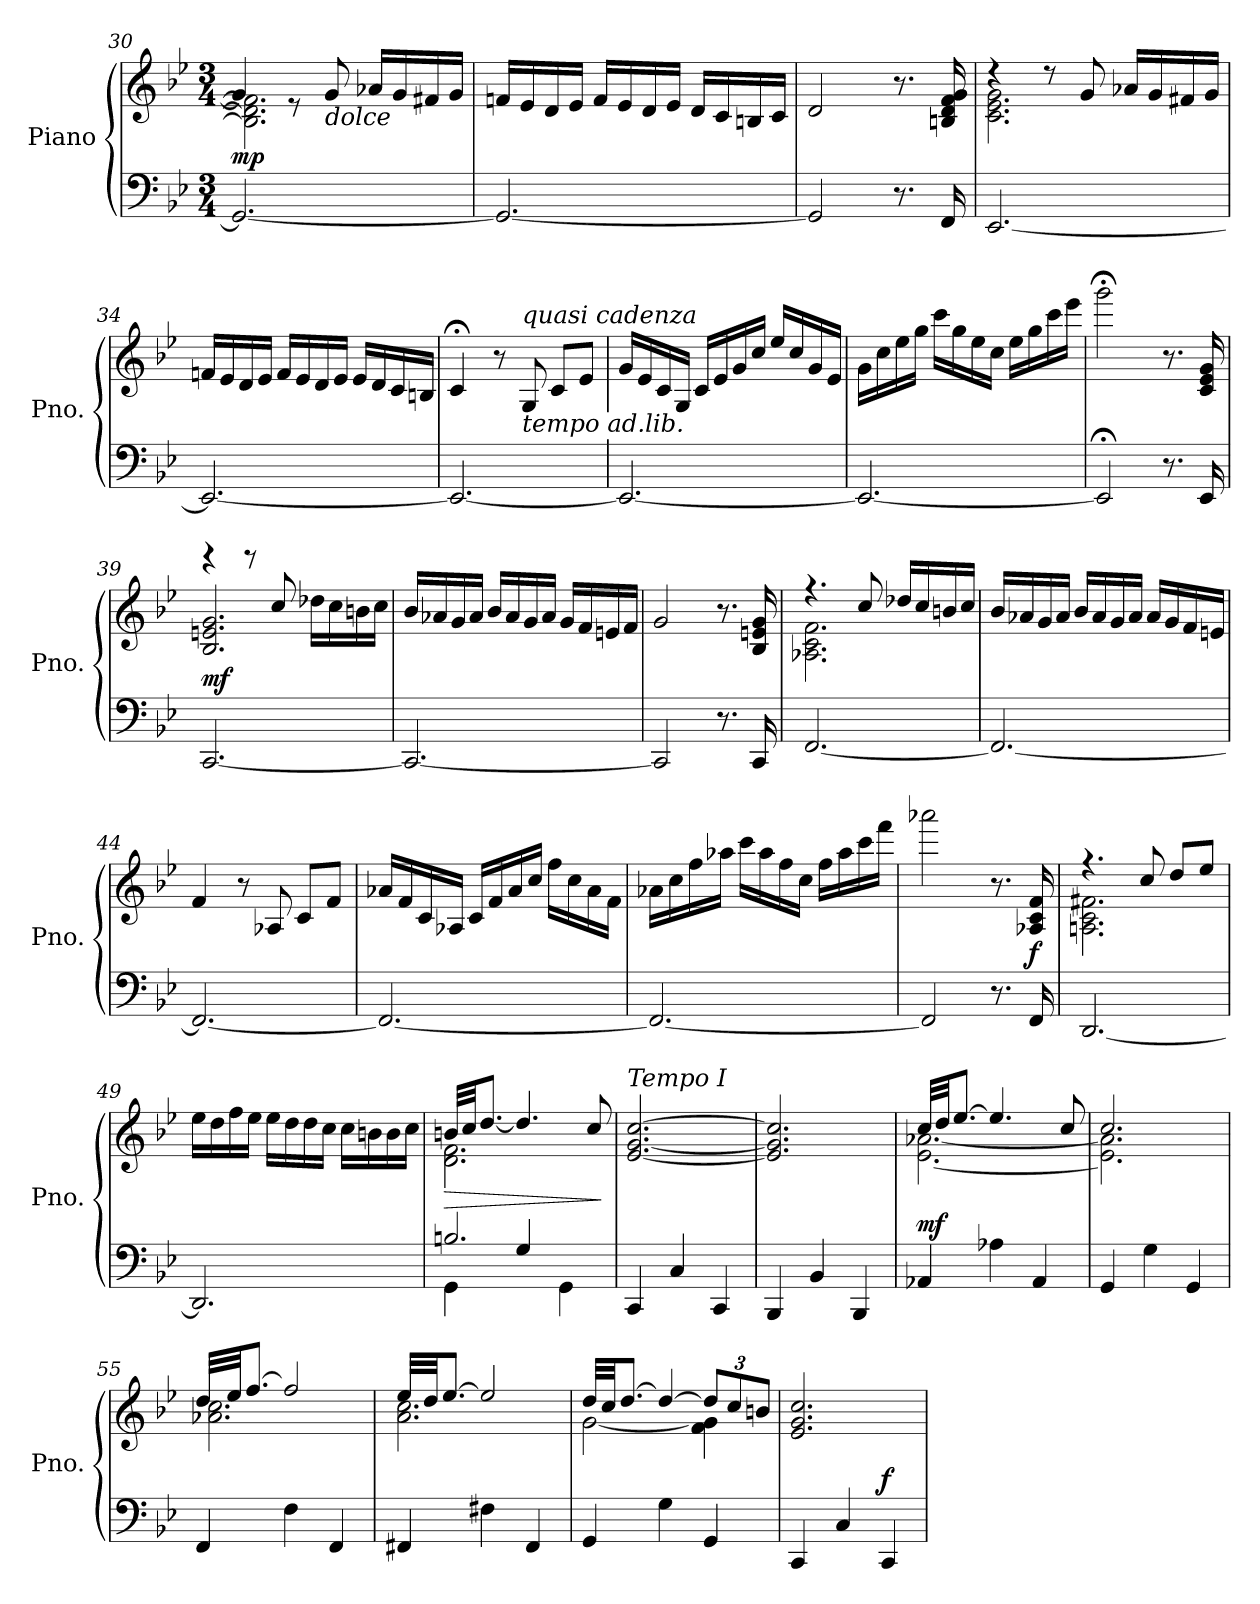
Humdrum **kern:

**kern	**kern	**dynam
*part1	*part1	*part1
*staff2	*staff1	*staff1/2
*I"Piano	*	*
*I'Pno.	*	*
*clefF4	*clefG2	*
*k[b-e-]	*k[b-e-]	*
*M3/4	*M3/4	*
=30	=30	=30
*	*^	*
!	!	!	!LO:DY:a=2
2.GG/_	4g/]	2.B\] 2.d\] 2.f\]	mp
.	8re	.	.
!	!LO:TX:b:i:t=dolce	!	!
.	8g/	.	.
.	16a-X/LL	.	.
.	16g/	.	.
.	16f#X/	.	.
.	16g/JJ	.	.
*	*v	*v	*
=31	=31	=31
2.GG/_	16fn/LL	.
.	16e-/	.
.	16d/	.
.	16e-/JJ	.
.	16f/LL	.
.	16e-/	.
.	16d/	.
.	16e-/JJ	.
.	16d/LL	.
.	16c/	.
.	16Bn/	.
.	16c/JJ	.
=32	=32	=32
2GG/]	2d/	.
8.r	8.r	.
16FF/	16Bn/ 16d/ 16f/ 16g/	.
=33	=33	=33
*	*^	*
[2.EE-/	4rdd	2.c\ 2.e-\ 2.g\	.
.	8rdd	.	.
.	8g/	.	.
.	16a-X/LL	.	.
.	16g/	.	.
.	16f#X/	.	.
.	16g/JJ	.	.
*	*v	*v	*
!!LO:LB:g=z
=34	=34	=34
2.EE-/_	16fn/LL	.
.	16e-/	.
.	16d/	.
.	16e-/JJ	.
.	16f/LL	.
.	16e-/	.
.	16d/	.
.	16e-/JJ	.
.	16e-/LL	.
.	16d/	.
.	16c/	.
.	16Bn/JJ	.
=35	=35	=35
2.EE-/_	4c;</	.
.	8r	.
!	!LO:TX:a:i:t=quasi cadenza	!
!	!LO:TX:b:i:t=tempo ad.lib.	!
.	8G/	.
.	8c/L	.
.	8e-/J	.
=36	=36	=36
2.EE-/_	16g/LL	.
.	16e-/	.
.	16c/	.
.	16G/JJ	.
.	16c/LL	.
.	16e-/	.
.	16g/	.
.	16cc/JJ	.
.	16ee-/LL	.
.	16cc/	.
.	16g/	.
.	16e-/JJ	.
=37	=37	=37
2.EE-/_	16g\LL	.
.	16cc\	.
.	16ee-\	.
.	16gg\JJ	.
.	16ccc\LL	.
.	16gg\	.
.	16ee-\	.
.	16cc\JJ	.
.	16ee-\LL	.
.	16gg\	.
.	16ccc\	.
.	16eee-\JJ	.
!!LO:LB:g=z
=38	=38	=38
2EE-;</]	2ggg;<\	.
8.r	8.r	.
16EE-/	16c/ 16e-/ 16g/	.
=39	=39	=39
*	*^	*
!	!	!	!LO:DY:a=2
[2.CC/	2.B-/ 2.en/ 2.g/	4reee	mf
.	.	8reee	.
.	.	8cc/	.
.	.	16dd-X\LL	.
.	.	16cc\	.
.	.	16bn\	.
.	.	16cc\JJ	.
*	*v	*v	*
=40	=40	=40
2.CC/_	16b-/LL	.
.	16a-X/	.
.	16g/	.
.	16a-/JJ	.
.	16b-/LL	.
.	16a-/	.
.	16g/	.
.	16a-/JJ	.
.	16g/LL	.
.	16f/	.
.	16en/	.
.	16f/JJ	.
=41	=41	=41
2CC/]	2g/	.
8.r	8.r	.
16CC/	16B-/ 16en/ 16g/	.
=42	=42	=42
*	*^	*
[2.FF/	4.r	2.A-X\ 2.c\ 2.f\	.
.	8cc/	.	.
.	16dd-X/LL	.	.
.	16cc/	.	.
.	16bn/	.	.
.	16cc/JJ	.	.
*	*v	*v	*
!!LO:LB:g=z
=43	=43	=43
2.FF/_	16b-/LL	.
.	16a-X/	.
.	16g/	.
.	16a-/JJ	.
.	16b-/LL	.
.	16a-/	.
.	16g/	.
.	16a-/JJ	.
.	16a-/LL	.
.	16g/	.
.	16f/	.
.	16en/JJ	.
=44	=44	=44
2.FF/_	4f/	.
.	8r	.
.	8A-X/	.
.	8c/L	.
.	8f/J	.
=45	=45	=45
2.FF/_	16a-X/LL	.
.	16f/	.
.	16c/	.
.	16A-X/JJ	.
.	16c/LL	.
.	16f/	.
.	16a-/	.
.	16cc/JJ	.
.	16ff\LL	.
.	16cc\	.
.	16a-\	.
.	16f\JJ	.
!!LO:LB:g=z
=46	=46	=46
2.FF/_	16a-X\LL	.
.	16cc\	.
.	16ff\	.
.	16aa-X\JJ	.
.	16ccc\LL	.
.	16aa-\	.
.	16ff\	.
.	16cc\JJ	.
.	16ff\LL	.
.	16aa-\	.
.	16ccc\	.
.	16fff\JJ	.
=47	=47	=47
2FF/]	2aaa-X\	.
8.r	8.r	.
!	!	!LO:DY:a=2
16FF/	16A-X/ 16c/ 16f/	f
=48	=48	=48
*	*^	*
[2.DD/	4.r	2.An\ 2.c\ 2.f#X\	.
.	8cc/	.	.
.	8dd/L	.	.
.	8ee-/J	.	.
*	*v	*v	*
=49	=49	=49
2.DD/]	16ee-\LL	.
.	16dd\	.
.	16ff\	.
.	16ee-\JJ	.
.	16ee-\LL	.
.	16dd\	.
.	16dd\	.
.	16cc\JJ	.
.	16cc\LL	.
.	16bn\	.
.	16b\	.
.	16cc\JJ	.
!!LO:LB:g=z
=50	=50	=50
*^	*	*
!	!	!	!LO:HP:b
*	*	*^	*
4GG\	2.Bn/	2.d\ 2.f\	32bn/LLL	>
.	.	.	32cc/JJ	.
.	.	.	[8.dd/J	.
4G/	.	.	4.dd/]	.
4GG\	.	.	.	.
.	.	.	8cc/	.
*v	*v	*	*	*
*	*v	*v	*
.	.	]
=51	=51	=51
!	!LO:TX:a:i:t=Tempo I	!
4CC/	[2.e-/ [2.g/ [2.cc/	.
4C/	.	.
4CC/	.	.
=52	=52	=52
4BBB-/	2.e-/] 2.g/] 2.cc/]	.
4BB-/	.	.
4BBB-/	.	.
=53	=53	=53
*	*^	*
!	!	!	!LO:DY:a=2
4AA-X/	32cc/LLL	[2.e-\ [2.a-X\	mf
.	32dd/JJ	.	.
.	[8.ee-/J	.	.
4A-X\	4.ee-/]	.	.
4AA-/	.	.	.
.	8cc/	.	.
=54	=54	=54	=54
4GG/	2.cc/	2.e-\] 2.a-\]	.
4G\	.	.	.
4GG/	.	.	.
=55	=55	=55	=55
4FF/	32dd/LLL	2.a-X\ 2.cc\	.
.	32ee-/JJ	.	.
.	[8.ff/J	.	.
4F\	2ff/]	.	.
4FF/	.	.	.
!!LO:PB:g=z	!!
=56	=56	=56	=56
4FF#X/	32ee-/LLL	2.a\ 2.cc\	.
.	32dd/JJ	.	.
.	[8.ee-/J	.	.
4F#X\	2ee-/]	.	.
4FF#/	.	.	.
=57	=57	=57	=57
4GG/	32dd/LLL	[2g\	.
.	32cc/JJ	.	.
.	[8.dd/J	.	.
4G\	4dd/_	.	.
*	*Xbrackettup	*	*
4GG/	12dd/L]	4f\ 4g\]	.
.	12cc/	.	.
.	12bn/J	.	.
*	*v	*v	*
=58	=58	=58
4CC/	2.e-/ 2.g/ 2.cc/	.
4C/	.	.
!	!	!LO:DY:a=2
4CC/	.	f
=	=	=
*-	*-	*-
